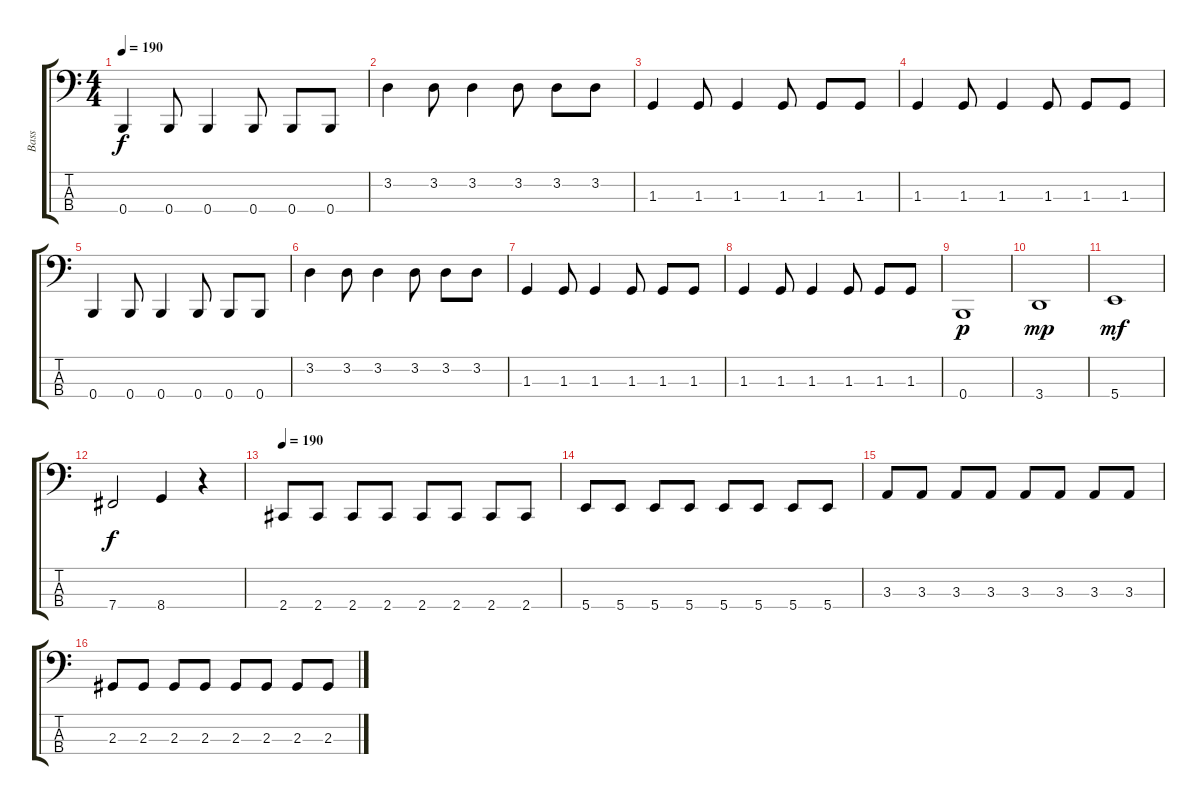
\track ("Bass" "Bass") {instrument electricbasspick}
\staff {score tabs}
\tuning (E2 B1 Gb1 B0) {hide}
\ts (4 4)
\tempo 190
\clef f4
\ks c
0.4.4{dy f} 0.4.8 0.4.4 0.4.8 0.4.8 0.4.8 |
3.2.4 3.2.8 3.2.4 3.2.8 3.2.8 3.2.8 |
1.3.4 1.3.8 1.3.4 1.3.8 1.3.8 1.3.8 |
1.3.4 1.3.8 1.3.4 1.3.8 1.3.8 1.3.8 |
0.4.4 0.4.8 0.4.4 0.4.8 0.4.8 0.4.8 |
3.2.4 3.2.8 3.2.4 3.2.8 3.2.8 3.2.8 |
1.3.4 1.3.8 1.3.4 1.3.8 1.3.8 1.3.8 |
1.3.4 1.3.8 1.3.4 1.3.8 1.3.8 1.3.8 |
0.4.1{dy p} |
3.4.1{dy mp} |
5.4.1{dy mf} |
7.4.2{dy f} 8.4.4 r.4 |
\tempo 190
2.4.8 2.4.8 2.4.8 2.4.8 2.4.8 2.4.8 2.4.8 2.4.8 |
5.4.8 5.4.8 5.4.8 5.4.8 5.4.8 5.4.8 5.4.8 5.4.8 |
3.3.8 3.3.8 3.3.8 3.3.8 3.3.8 3.3.8 3.3.8 3.3.8 |
2.3.8 2.3.8 2.3.8 2.3.8 2.3.8 2.3.8 2.3.8 2.3.8
